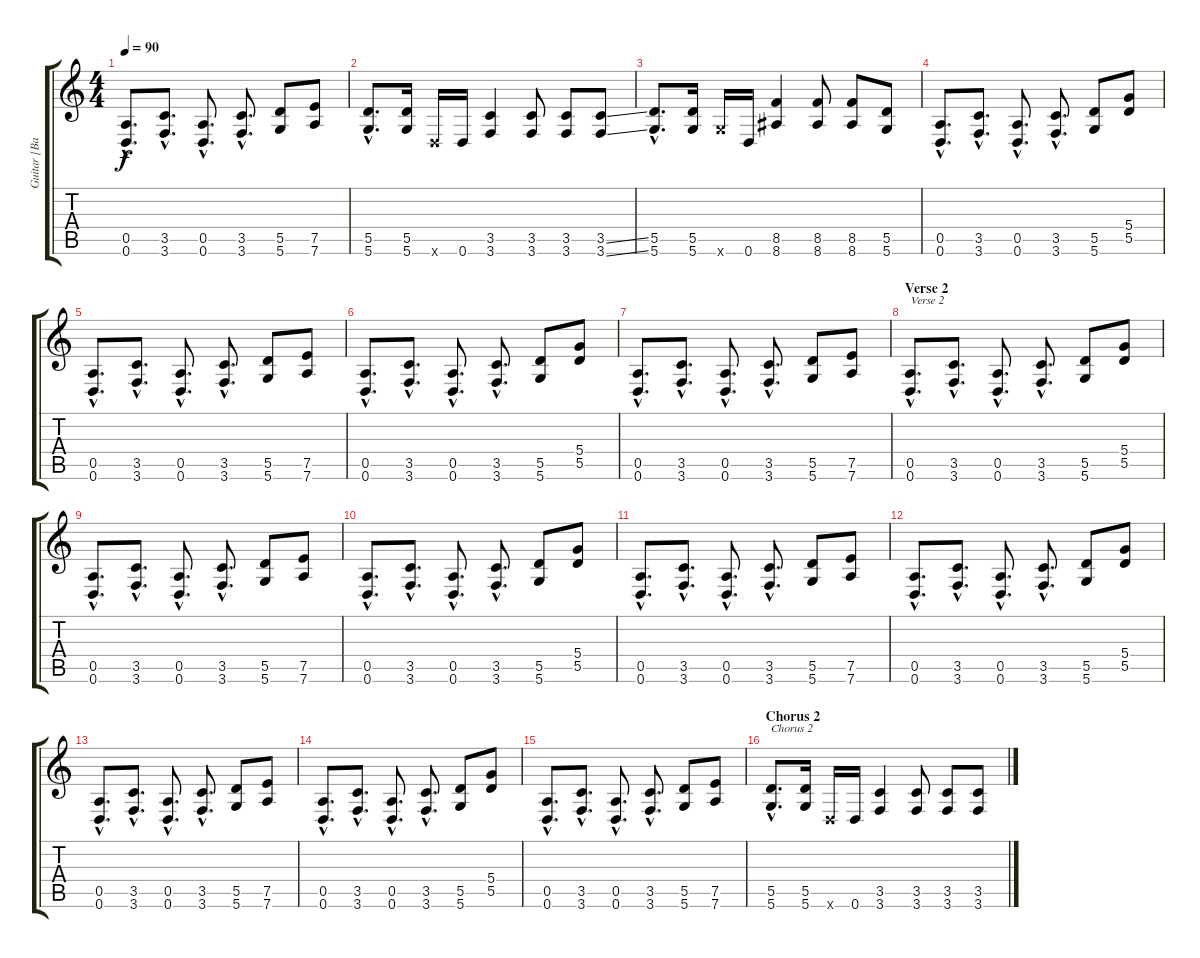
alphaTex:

\track ("Guitar [Back Up]" "Guitar [Ba") {instrument distortionguitar}
\staff {score tabs}
\tuning (E4 B3 G3 D3 A2 D2) {hide}
\ts (4 4)
\tempo 90
\clef g2
\ks c
(0.5{hac} 0.6{hac}).8{d dy f} (3.5{hac} 3.6{hac}).8{d} (0.5{hac} 0.6{hac}).8{d} (3.5{hac} 3.6{hac}).8{d} (5.5 5.6).8 (7.5 7.6).8 |
(5.5{hac} 5.6{hac}).8{d} (5.5 5.6).16 0.6{x}.16 0.6.16 (3.5 3.6).4 (3.5 3.6).8 (3.5 3.6).8 (3.5{ss} 3.6{ss}).8 |
(5.5{hac} 5.6{hac}).8{d} (5.5 5.6).16 5.6{x}.16 0.6.16 (8.5 8.6).4 (8.5 8.6).8 (8.5 8.6).8 (5.5 5.6).8 |
(0.5{hac} 0.6{hac}).8{d} (3.5{hac} 3.6{hac}).8{d} (0.5{hac} 0.6{hac}).8{d} (3.5{hac} 3.6{hac}).8{d} (5.5 5.6).8 (5.4 5.5).8 |
(0.5{hac} 0.6{hac}).8{d} (3.5{hac} 3.6{hac}).8{d} (0.5{hac} 0.6{hac}).8{d} (3.5{hac} 3.6{hac}).8{d} (5.5 5.6).8 (7.5 7.6).8 |
(0.5{hac} 0.6{hac}).8{d} (3.5{hac} 3.6{hac}).8{d} (0.5{hac} 0.6{hac}).8{d} (3.5{hac} 3.6{hac}).8{d} (5.5 5.6).8 (5.4 5.5).8 |
(0.5{hac} 0.6{hac}).8{d} (3.5{hac} 3.6{hac}).8{d} (0.5{hac} 0.6{hac}).8{d} (3.5{hac} 3.6{hac}).8{d} (5.5 5.6).8 (7.5 7.6).8 |
\section ("" "Verse 2")
(0.5{hac} 0.6{hac}).8{d txt "Verse 2" volume 10 instrument distortionguitar} (3.5{hac} 3.6{hac}).8{d} (0.5{hac} 0.6{hac}).8{d} (3.5{hac} 3.6{hac}).8{d} (5.5 5.6).8 (5.4 5.5).8 |
(0.5{hac} 0.6{hac}).8{d} (3.5{hac} 3.6{hac}).8{d} (0.5{hac} 0.6{hac}).8{d} (3.5{hac} 3.6{hac}).8{d} (5.5 5.6).8 (7.5 7.6).8 |
(0.5{hac} 0.6{hac}).8{d} (3.5{hac} 3.6{hac}).8{d} (0.5{hac} 0.6{hac}).8{d} (3.5{hac} 3.6{hac}).8{d} (5.5 5.6).8 (5.4 5.5).8 |
(0.5{hac} 0.6{hac}).8{d} (3.5{hac} 3.6{hac}).8{d} (0.5{hac} 0.6{hac}).8{d} (3.5{hac} 3.6{hac}).8{d} (5.5 5.6).8 (7.5 7.6).8 |
(0.5{hac} 0.6{hac}).8{d volume 16 instrument distortionguitar} (3.5{hac} 3.6{hac}).8{d} (0.5{hac} 0.6{hac}).8{d} (3.5{hac} 3.6{hac}).8{d} (5.5 5.6).8 (5.4 5.5).8 |
(0.5{hac} 0.6{hac}).8{d} (3.5{hac} 3.6{hac}).8{d} (0.5{hac} 0.6{hac}).8{d} (3.5{hac} 3.6{hac}).8{d} (5.5 5.6).8 (7.5 7.6).8 |
(0.5{hac} 0.6{hac}).8{d} (3.5{hac} 3.6{hac}).8{d} (0.5{hac} 0.6{hac}).8{d} (3.5{hac} 3.6{hac}).8{d} (5.5 5.6).8 (5.4 5.5).8 |
(0.5{hac} 0.6{hac}).8{d} (3.5{hac} 3.6{hac}).8{d} (0.5{hac} 0.6{hac}).8{d} (3.5{hac} 3.6{hac}).8{d} (5.5 5.6).8 (7.5 7.6).8 |
\section ("" "Chorus 2")
(5.5{hac} 5.6{hac}).8{d txt "Chorus 2"} (5.5 5.6).16 0.6{x}.16 0.6.16 (3.5 3.6).4 (3.5 3.6).8 (3.5 3.6).8 (3.5{ss} 3.6{ss}).8
